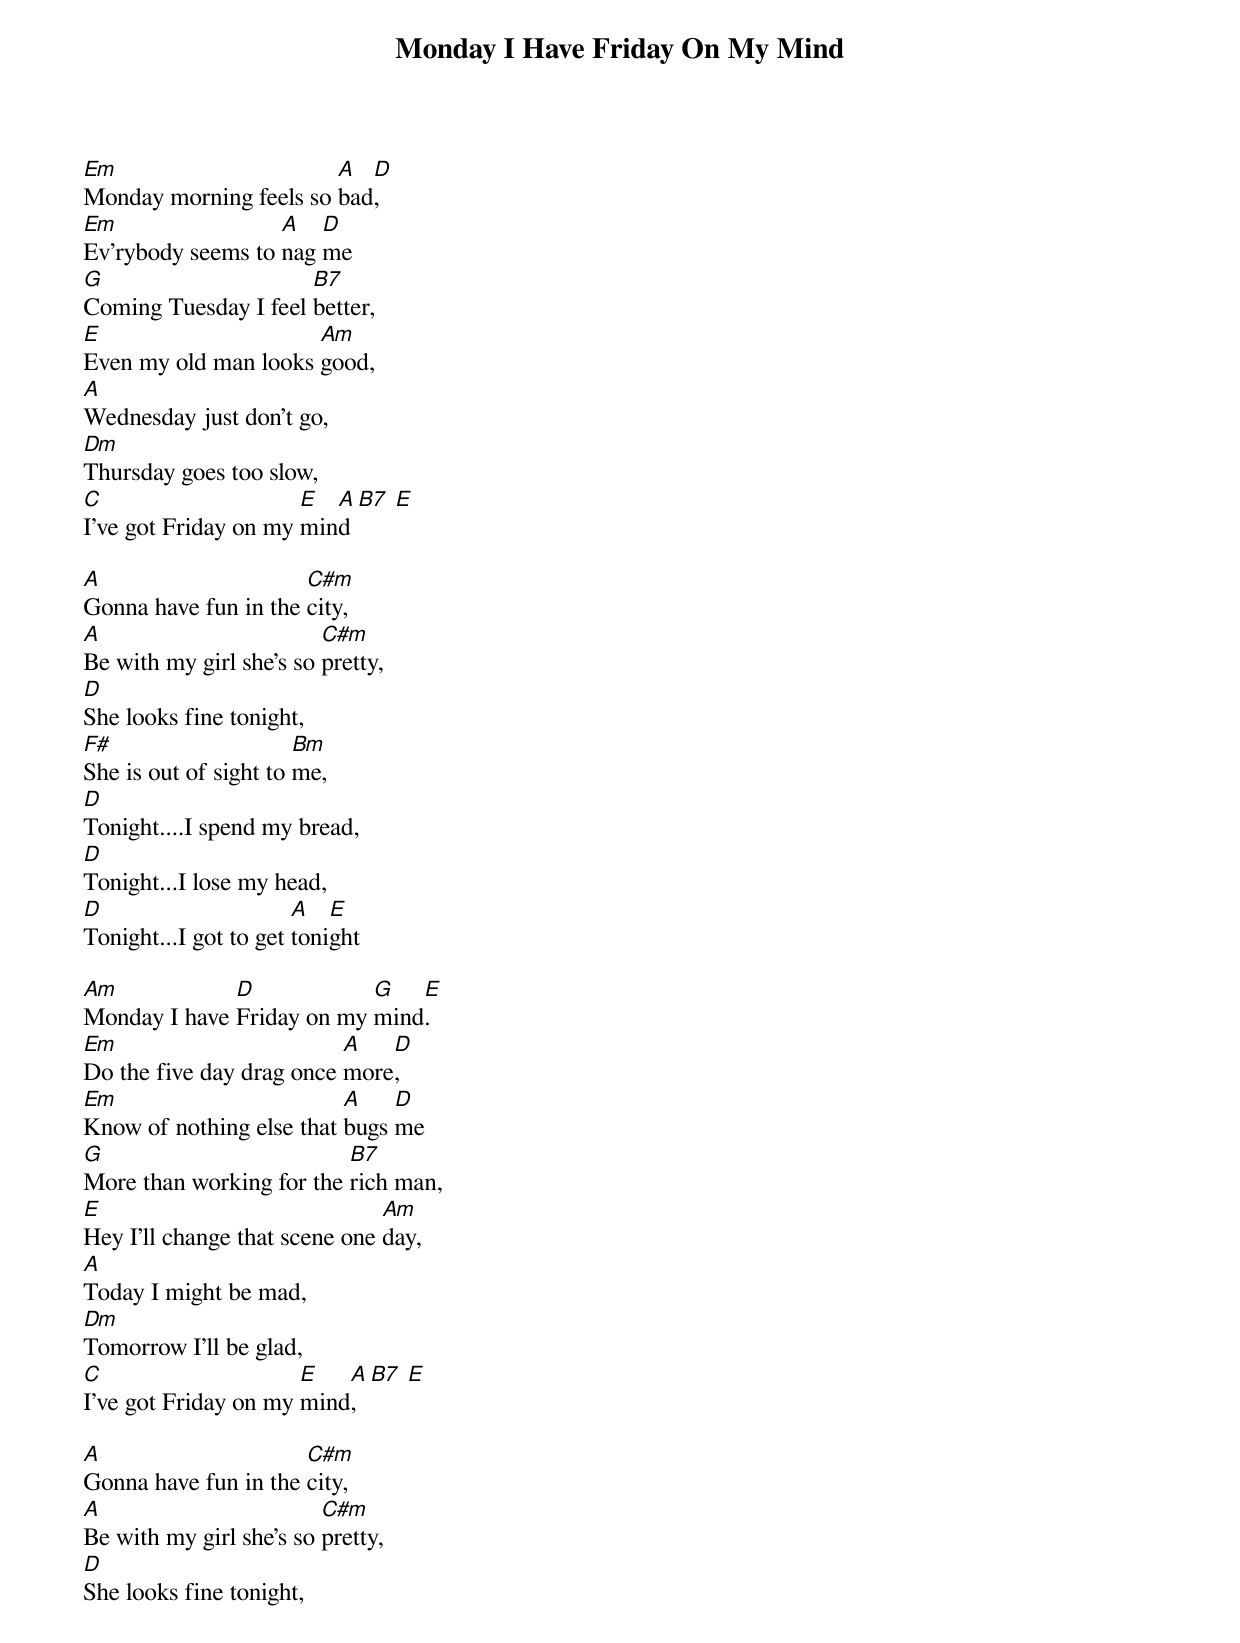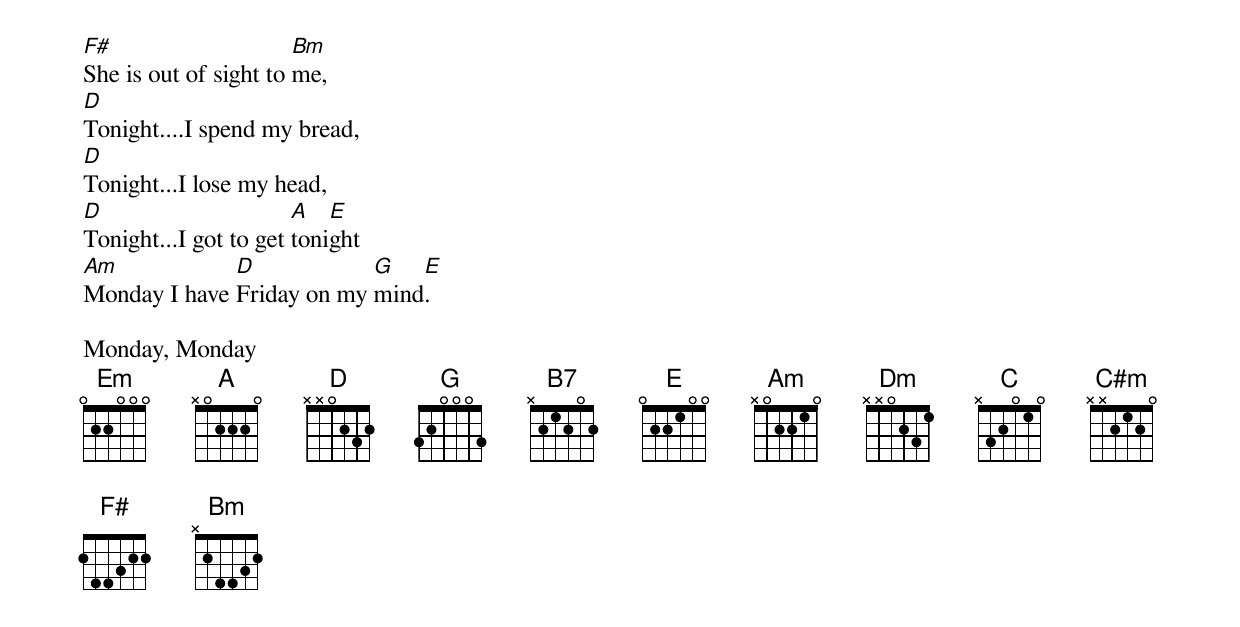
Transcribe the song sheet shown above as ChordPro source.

{title:Monday I Have Friday On My Mind}

[Em]Monday morning feels so [A]bad[D],
[Em]Ev'rybody seems to [A]nag [D]me
[G]Coming Tuesday I feel [B7]better,
[E]Even my old man looks [Am]good,
[A]Wednesday just don't go,
[Dm]Thursday goes too slow,
[C]I've got Friday on my [E]min[A]d [B7] [E]

[A]Gonna have fun in the [C#m]city,
[A]Be with my girl she's so [C#m]pretty,
[D]She looks fine tonight,
[F#]She is out of sight to [Bm]me,
[D]Tonight....I spend my bread,
[D]Tonight...I lose my head,
[D]Tonight...I got to get [A]toni[E]ght

[Am]Monday I have [D]Friday on my [G]mind[E].
[Em]Do the five day drag once [A]more[D],
[Em]Know of nothing else that [A]bugs [D]me
[G]More than working for the [B7]rich man,
[E]Hey I'll change that scene one [Am]day,
[A]Today I might be mad,
[Dm]Tomorrow I'll be glad,
[C]I've got Friday on my [E]mind[A], [B7] [E]

[A]Gonna have fun in the [C#m]city,
[A]Be with my girl she's so [C#m]pretty,
[D]She looks fine tonight,
[F#]She is out of sight to [Bm]me,
[D]Tonight....I spend my bread,
[D]Tonight...I lose my head,
[D]Tonight...I got to get [A]toni[E]ght
[Am]Monday I have [D]Friday on my [G]mind[E].

Monday, Monday
